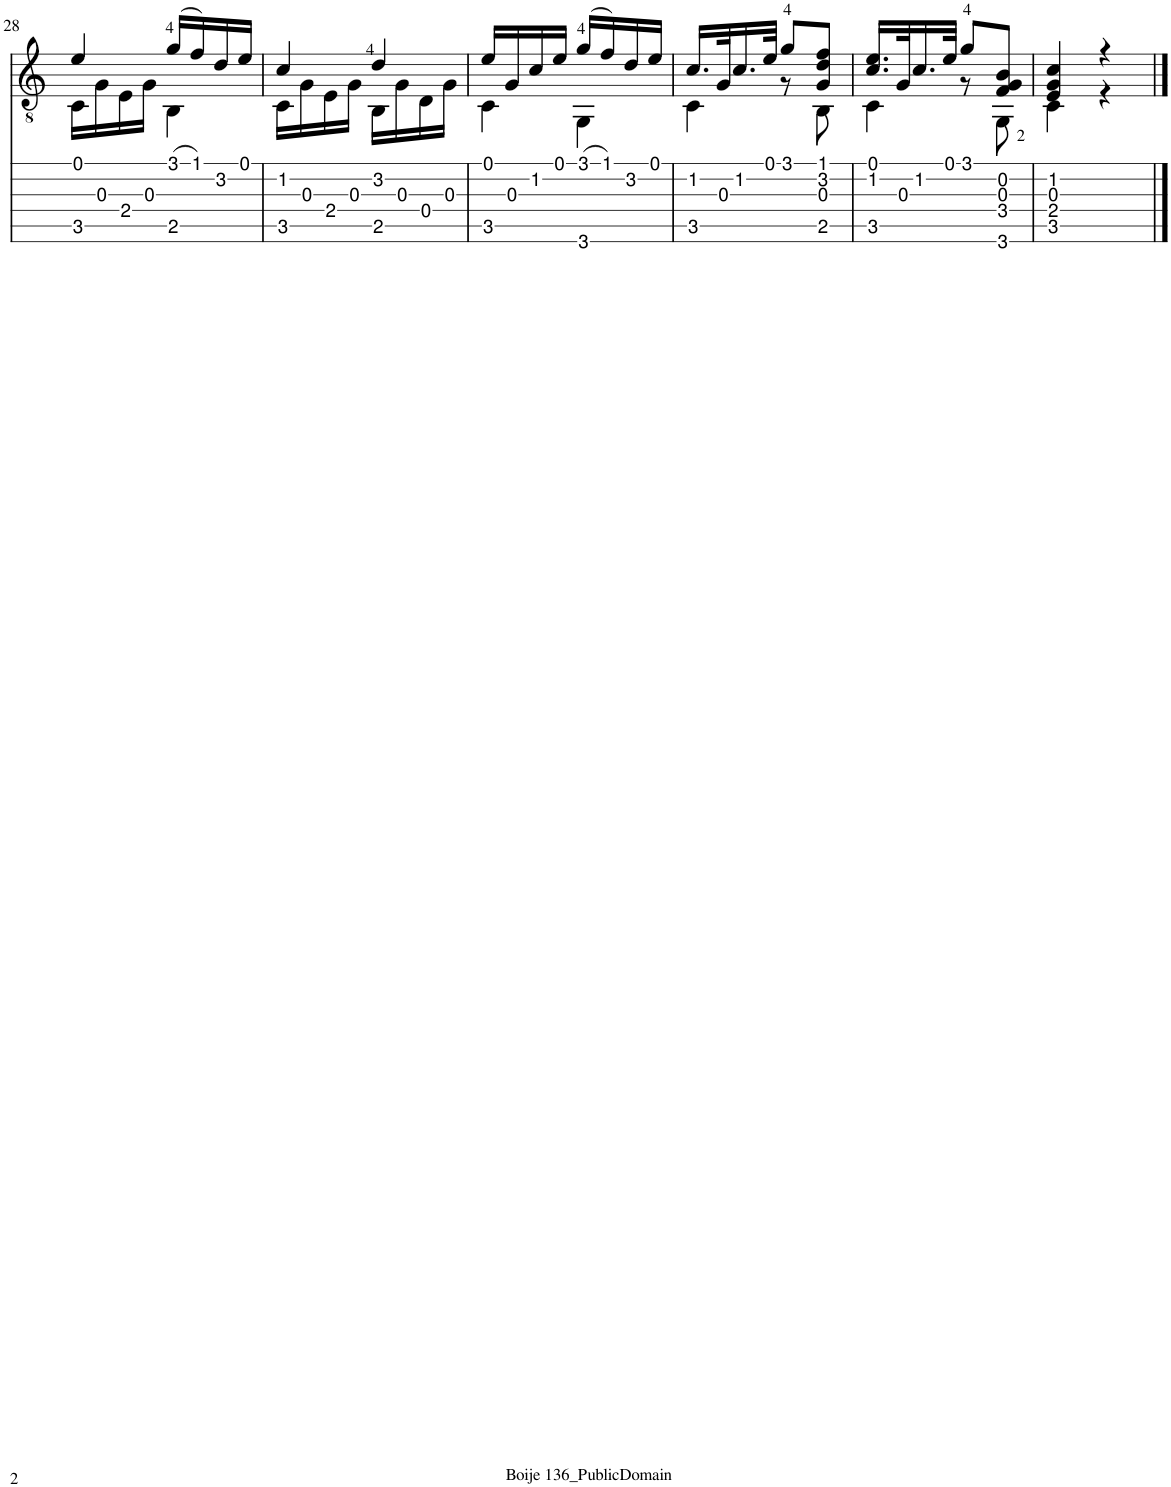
**kern	**kern
*part1	*part1
*staff2	*staff1
*I"Guitar	*
*I'Guit.	*
!!LO:PB:g=z
*	*clefGv2
*k[]	*k[]
*M2/4	*M2/4
=28	=28
*^	*^
4e	16CLL	4e/	16C\LL
.	16GJ	.	16G\
.	16EL	.	16E\
.	16GJJ	.	16G\JJ
16gLL	4BB	(16g/LL	4BB\
16fJ	.	16f/)	.
16dL	.	16d/	.
16eJJ	.	16e/JJ	.
=29	=29	=29	=29
4c	16CLL	4c/	16C\LL
.	16GJ	.	16G\
.	16EL	.	16E\
.	16GJJ	.	16G\JJ
4d	16BBLL	4d/	16BB\LL
.	16GJ	.	16G\
.	16DL	.	16D\
.	16GJJ	.	16G\JJ
=30	=30	=30	=30
16eLL	4C	16e/LL	4C\
16GJ	.	16G/	.
16cL	.	16c/	.
16eJJ	.	16e/JJ	.
16gLL	4GG	(16g/LL	4GG\
16fJ	.	16f/)	.
16dL	.	16d/	.
16eJJ	.	16e/JJ	.
=31	=31	=31	=31
16.cLL	4C	16.c/LL	4C\
32GJk	.	32G/K	.
16.cL	.	16.c/	.
32eJJk	.	32e/JJk	.
8gL	8r	8g/L	8r
8G\ 8d\ 8f\J	8BB	8G/ 8d/ 8f/J	8BB\
=32	=32	=32	=32
16.c\ 16.e\LL	4C	16.c/ 16.e/LL	4C\
32GJk	.	32G/K	.
16.cL	.	16.c/	.
32eJJk	.	32e/JJk	.
8gL	8r	8g/L	8r
8F\ 8G\ 8B\J	8GG	8F/ 8G/ 8B/J	8GG\
=33	=33	=33	=33
4E 4G 4c	4C	4E/ 4G/ 4c/	4C\
4r	4r	4r	4r
*v	*v	*	*
*	*v	*v
==	==
*-	*-
